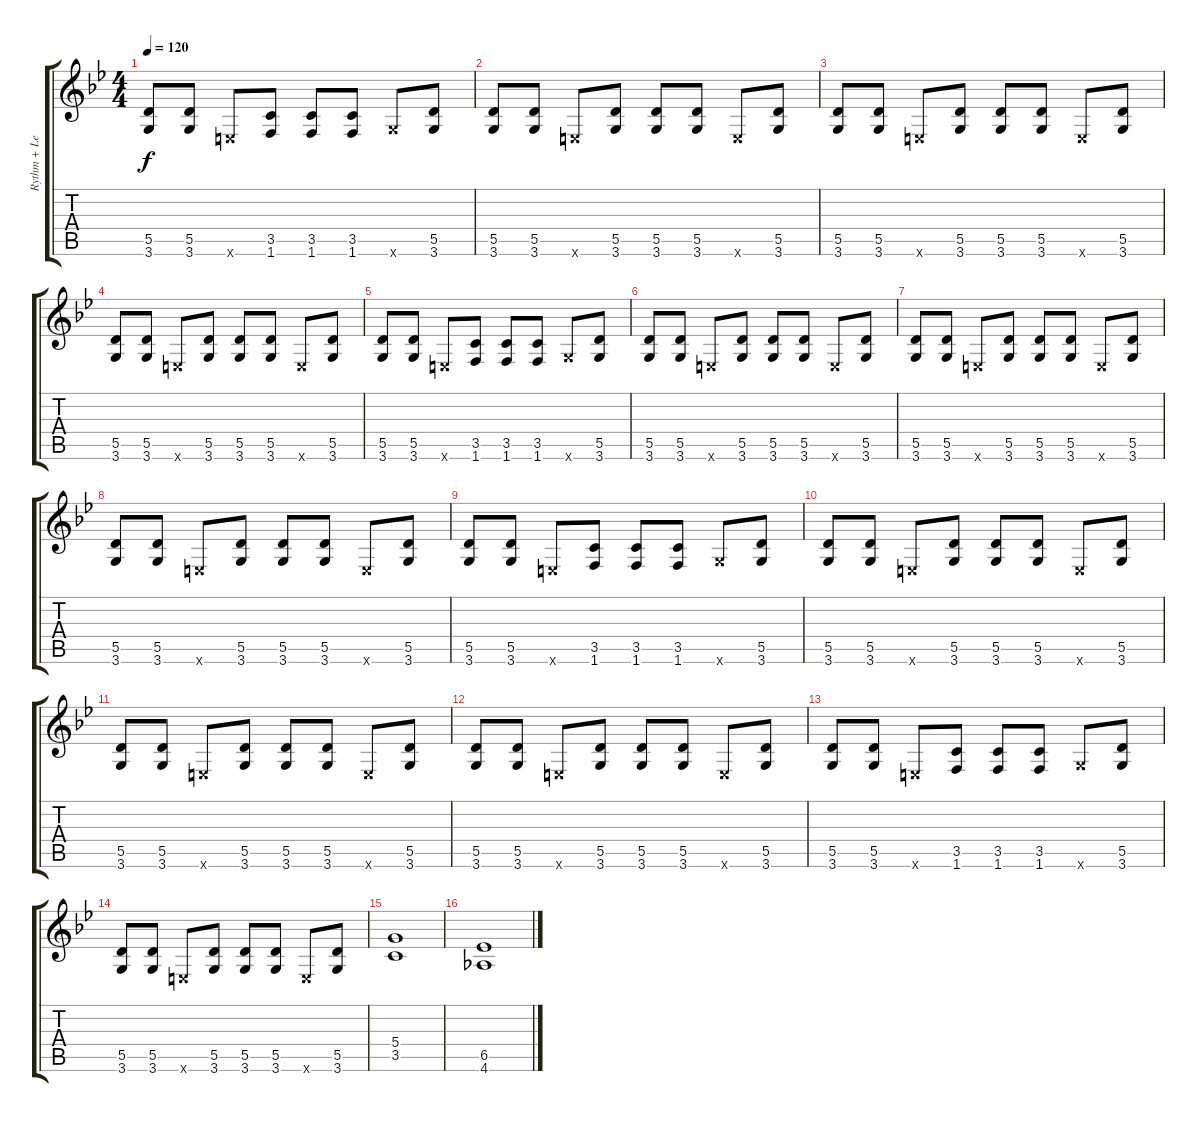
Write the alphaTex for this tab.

\track ("Rythm + Lead Guitar" "Rythm + Le") {instrument distortionguitar}
\staff {score tabs}
\tuning (E4 B3 G3 D3 A2 E2) {hide}
\ts (4 4)
\tempo 120
\clef g2
\ks bb
(5.5 3.6).8{dy f} (5.5 3.6).8 0.6{x}.8 (3.5 1.6).8 (3.5 1.6).8 (3.5 1.6).8 3.6{x}.8 (5.5 3.6).8 |
(5.5 3.6).8 (5.5 3.6).8 0.6{x}.8 (5.5 3.6).8 (5.5 3.6).8 (5.5 3.6).8 0.6{x}.8 (5.5 3.6).8 |
(5.5 3.6).8 (5.5 3.6).8 0.6{x}.8 (5.5 3.6).8 (5.5 3.6).8 (5.5 3.6).8 0.6{x}.8 (5.5 3.6).8 |
(5.5 3.6).8 (5.5 3.6).8 0.6{x}.8 (5.5 3.6).8 (5.5 3.6).8 (5.5 3.6).8 0.6{x}.8 (5.5 3.6).8 |
(5.5 3.6).8 (5.5 3.6).8 0.6{x}.8 (3.5 1.6).8 (3.5 1.6).8 (3.5 1.6).8 3.6{x}.8 (5.5 3.6).8 |
(5.5 3.6).8 (5.5 3.6).8 0.6{x}.8 (5.5 3.6).8 (5.5 3.6).8 (5.5 3.6).8 0.6{x}.8 (5.5 3.6).8 |
(5.5 3.6).8 (5.5 3.6).8 0.6{x}.8 (5.5 3.6).8 (5.5 3.6).8 (5.5 3.6).8 0.6{x}.8 (5.5 3.6).8 |
(5.5 3.6).8 (5.5 3.6).8 0.6{x}.8 (5.5 3.6).8 (5.5 3.6).8 (5.5 3.6).8 0.6{x}.8 (5.5 3.6).8 |
(5.5 3.6).8 (5.5 3.6).8 0.6{x}.8 (3.5 1.6).8 (3.5 1.6).8 (3.5 1.6).8 3.6{x}.8 (5.5 3.6).8 |
(5.5 3.6).8 (5.5 3.6).8 0.6{x}.8 (5.5 3.6).8 (5.5 3.6).8 (5.5 3.6).8 0.6{x}.8 (5.5 3.6).8 |
(5.5 3.6).8 (5.5 3.6).8 0.6{x}.8 (5.5 3.6).8 (5.5 3.6).8 (5.5 3.6).8 0.6{x}.8 (5.5 3.6).8 |
(5.5 3.6).8 (5.5 3.6).8 0.6{x}.8 (5.5 3.6).8 (5.5 3.6).8 (5.5 3.6).8 0.6{x}.8 (5.5 3.6).8 |
(5.5 3.6).8 (5.5 3.6).8 0.6{x}.8 (3.5 1.6).8 (3.5 1.6).8 (3.5 1.6).8 3.6{x}.8 (5.5 3.6).8 |
(5.5 3.6).8 (5.5 3.6).8 0.6{x}.8 (5.5 3.6).8 (5.5 3.6).8 (5.5 3.6).8 0.6{x}.8 (5.5 3.6).8 |
(5.4 3.5).1 |
(6.5 4.6).1
